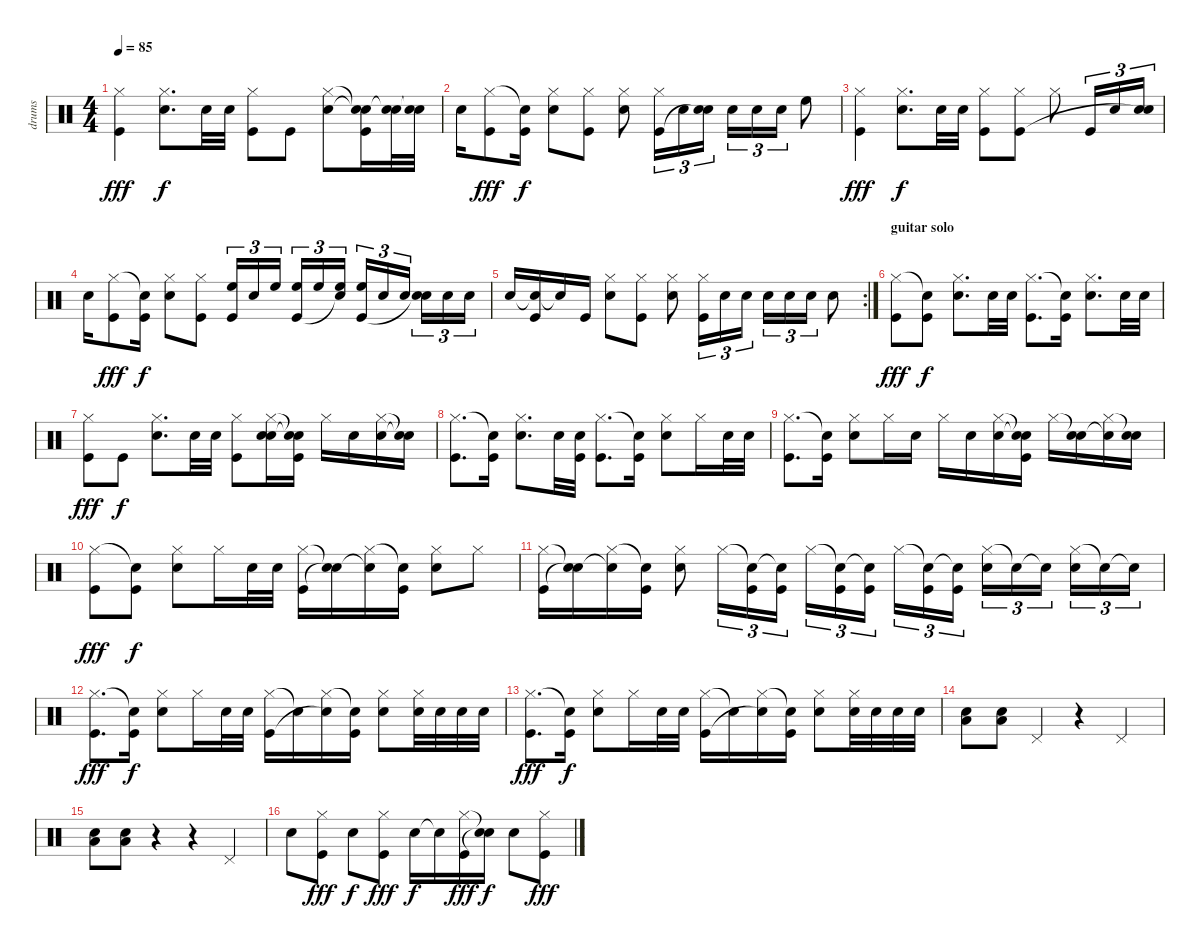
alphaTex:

\track ("drums" "drums") {instrument percussion}
\staff {score}
\articulation defaults
\ts (4 4)
\tempo 85
\clef neutral
\ks c
("Hi-Hat (closed)" "Kick (hit)").4{dy fff} ("Hi-Hat (closed)" "Snare (hit) 2").8{d dy f} "Snare (hit) 2".32 "Snare (hit) 2".32 ("Hi-Hat (closed)" "Kick (hit)").8 "Kick (hit)".8 ("Hi-Hat (closed)" "Snare (hit) 2").8 ("Snare (hit)"{t} "Snare (hit)"{t} "Kick (hit)").16 ("Snare (hit) 2" "Snare (hit)"{t}).32 ("Snare (hit) 2" "Snare (hit)"{t}).32 |
"Snare (hit) 2".16 ("Hi-Hat (closed)" "Kick (hit)").8{dy fff} ("Snare (hit)"{t} "Kick (hit)").16{dy f} ("Hi-Hat (closed)" "Snare (hit) 2").8 ("Hi-Hat (closed)" "Kick (hit)").8 ("Hi-Hat (closed)" "Snare (hit) 2").8 ("Hi-Hat (closed)" "Kick (hit)").16{tu (3 2)} "Snare (hit) 2".16{tu (3 2)} ("Snare (hit) 2" "Snare (hit)"{t}).16{tu (3 2)} "Snare (hit) 2".16{tu (3 2)} "Snare (hit) 2".16{tu (3 2)} "Snare (hit) 2".16{tu (3 2)} "High Floor Tom (hit)".8 |
("Hi-Hat (closed)" "Kick (hit)").4{dy fff} ("Hi-Hat (closed)" "Snare (hit) 2").8{d dy f} "Snare (hit) 2".32 "Snare (hit) 2".32 ("Hi-Hat (closed)" "Kick (hit)").8 ("Hi-Hat (closed)" "Kick (hit)").8 "Hi-Hat (closed)".8 "Kick (hit)".16{tu (3 2)} "Snare (hit) 2".16{tu (3 2)} ("Snare (hit) 2" "Snare (hit)"{t}).16{tu (3 2)} |
"Snare (hit) 2".16 ("Hi-Hat (closed)" "Kick (hit)").8{dy fff} ("Snare (hit)"{t} "Kick (hit)").16{dy f} ("Hi-Hat (closed)" "Snare (hit) 2").8 ("Hi-Hat (closed)" "Kick (hit)").8 ("High Floor Tom (hit)" "Kick (hit)").16{tu (3 2)} "Snare (hit) 2".16{tu (3 2)} "High Floor Tom (hit)".16{tu (3 2)} ("High Floor Tom (hit)" "Kick (hit)").16{tu (3 2)} "High Floor Tom (hit)".16{tu (3 2)} ("High Floor Tom (hit)" "Snare (hit)"{t}).16{tu (3 2)} ("High Floor Tom (hit)" "Kick (hit)").16{tu (3 2)} "Snare (hit) 2".16{tu (3 2)} "Snare (hit) 2".16{tu (3 2)} ("Snare (hit) 2" "Snare (hit)"{t}).16{tu (3 2)} "Snare (hit) 2".16{tu (3 2)} "Snare (hit) 2".16{tu (3 2)} |
\rc 2 "Snare (hit) 2".16
("Snare (hit)"{t} "Kick (hit)").16 "Snare (hit)"{t}.16 "Kick (hit)".16 ("Hi-Hat (closed)" "Snare (hit) 2").8 ("Hi-Hat (closed)" "Kick (hit)").8 ("Hi-Hat (closed)" "Snare (hit) 2").8 ("Hi-Hat (closed)" "Kick (hit)").16{tu (3 2)} "Snare (hit) 2".16{tu (3 2)} "Snare (hit) 2".16{tu (3 2)} "Snare (hit) 2".16{tu (3 2)} "Snare (hit) 2".16{tu (3 2)} "Snare (hit) 2".16{tu (3 2)} "Snare (hit) 2".8 |
\section ("" "guitar solo ")
("Hi-Hat (closed)" "Kick (hit)").8{dy fff} ("Snare (hit)"{t} "Kick (hit)").8{dy f} ("Hi-Hat (closed)" "Snare (hit) 2").8{d} "Snare (hit) 2".32 "Snare (hit) 2".32 ("Hi-Hat (closed)" "Kick (hit)").8{d} ("Snare (hit)"{t} "Kick (hit)").16 ("Hi-Hat (closed)" "Snare (hit) 2").8{d} "Snare (hit) 2".32 "Snare (hit) 2".32 |
("Hi-Hat (closed)" "Kick (hit)").8{dy fff} "Kick (hit)".8{dy f} ("Hi-Hat (closed)" "Snare (hit) 2").8{d} "Snare (hit) 2".32 "Snare (hit) 2".32 ("Hi-Hat (closed)" "Kick (hit)").8 ("Hi-Hat (closed)" "Snare (hit) 2" "Snare (hit)").16 ("Snare (hit)"{t} "Snare (hit)"{t} "Kick (hit)").16 "Hi-Hat (closed)".16 "Snare (hit) 2".16 ("Hi-Hat (closed)" "Snare (hit) 2").16 ("Snare (hit)"{t} "Snare (hit)"{t}).16 |
("Hi-Hat (closed)" "Kick (hit)").8{d} ("Snare (hit)"{t} "Kick (hit)").16 ("Hi-Hat (closed)" "Snare (hit) 2").8{d} "Snare (hit) 2".32 ("Snare (hit) 2" "Kick (hit)").32 ("Hi-Hat (closed)" "Kick (hit)").8{d} ("Snare (hit)"{t} "Kick (hit)").16 ("Hi-Hat (closed)" "Snare (hit) 2").8 "Hi-Hat (closed)".16 "Snare (hit) 2".32 "Snare (hit) 2".32 |
("Hi-Hat (closed)" "Kick (hit)").8{d} ("Snare (hit)"{t} "Kick (hit)").16 ("Hi-Hat (closed)" "Snare (hit) 2").8 "Hi-Hat (closed)".16 "Snare (hit) 2".16 "Hi-Hat (closed)".16 "Snare (hit) 2".16 ("Hi-Hat (closed)" "Snare (hit) 2").16 ("Snare (hit)"{t} "Snare (hit)"{t} "Kick (hit)").16 "Hi-Hat (closed)".16 ("Snare (hit)"{t} "Snare (hit) 2").16 ("Hi-Hat (closed)" "Snare (hit)"{t}).16 ("Snare (hit)"{t} "Snare (hit) 2").16 |
("Hi-Hat (closed)" "Kick (hit)").8{dy fff} ("Snare (hit)"{t} "Kick (hit)").8{dy f} ("Hi-Hat (closed)" "Snare (hit) 2").8 "Hi-Hat (closed)".16 "Snare (hit) 2".32 "Snare (hit) 2".32 ("Hi-Hat (closed)" "Kick (hit)").16 ("Snare (hit)"{t} "Snare (hit)"{t}).16 ("Hi-Hat (closed)" "Snare (hit)"{t}).16 ("Snare (hit)"{t} "Kick (hit)").16 ("Hi-Hat (closed)" "Snare (hit) 2").8 "Hi-Hat (closed)".8 |
("Hi-Hat (closed)" "Kick (hit)").16 ("Snare (hit)"{t} "Snare (hit)"{t}).16 ("Hi-Hat (closed)" "Snare (hit)"{t}).16 ("Snare (hit)"{t} "Kick (hit)").16 ("Hi-Hat (closed)" "Snare (hit) 2").8 "Hi-Hat (closed)".16{tu (3 2)} ("Snare (hit)"{t} "Kick (hit)").16{tu (3 2)} ("Snare (hit)"{t} "Kick (hit)").16{tu (3 2)} "Hi-Hat (closed)".16{tu (3 2)} ("Snare (hit)"{t} "Kick (hit)").16{tu (3 2)} ("Snare (hit)"{t} "Kick (hit)").16{tu (3 2)} "Hi-Hat (closed)".16{tu (3 2)} ("Snare (hit)"{t} "Kick (hit)").16{tu (3 2)} ("Snare (hit)"{t} "Kick (hit)").16{tu (3 2)} ("Hi-Hat (closed)" "Snare (hit) 2").16{tu (3 2)} "Snare (hit)"{t}.16{tu (3 2)} "Snare (hit)"{t}.16{tu (3 2)} ("Hi-Hat (closed)" "Snare (hit) 2").16{tu (3 2)} "Snare (hit)"{t}.16{tu (3 2)} "Snare (hit)"{t}.16{tu (3 2)} |
("Hi-Hat (closed)" "Kick (hit)").8{d dy fff} ("Snare (hit)"{t} "Kick (hit)").16{dy f} ("Hi-Hat (closed)" "Snare (hit) 2").8 "Hi-Hat (closed)".16 "Snare (hit) 2".32 "Snare (hit) 2".32 ("Hi-Hat (closed)" "Kick (hit)").16 "Snare (hit)"{t}.16 ("Hi-Hat (closed)" "Snare (hit)"{t}).16 ("Snare (hit)"{t} "Kick (hit)").16 ("Hi-Hat (closed)" "Snare (hit) 2").8 ("Hi-Hat (closed)" "Snare (hit) 2").32 "Snare (hit) 2".32 "Snare (hit) 2".32 "Snare (hit) 2".32 |
("Hi-Hat (closed)" "Kick (hit)").8{d dy fff} ("Snare (hit)"{t} "Kick (hit)").16{dy f} ("Hi-Hat (closed)" "Snare (hit) 2").8 "Hi-Hat (closed)".16 "Snare (hit) 2".32 "Snare (hit) 2".32 ("Hi-Hat (closed)" "Kick (hit)").16 "Snare (hit)"{t}.16 ("Hi-Hat (closed)" "Snare (hit)"{t}).16 ("Snare (hit)"{t} "Kick (hit)").16 ("Hi-Hat (closed)" "Snare (hit) 2").8 ("Hi-Hat (closed)" "Snare (hit) 2").32 "Snare (hit) 2".32 "Snare (hit) 2".32 "Snare (hit) 2".32 |
("Snare (hit) 2" "Low Floor Tom (hit)").8 ("Snare (hit) 2" "Low Floor Tom (hit)").8 "Pedal Hi-Hat (hit)".4 r.4 "Pedal Hi-Hat (hit)".4 |
("Snare (hit) 2" "Low Floor Tom (hit)").8 ("Snare (hit) 2" "Low Floor Tom (hit)").8 r.4 r.4 "Pedal Hi-Hat (hit)".4 |
"Snare (hit) 2".8 ("Hi-Hat (closed)" "Kick (hit)").8{dy fff} "Snare (hit) 2".8{dy f} ("Hi-Hat (closed)" "Kick (hit)").8{dy fff} "Snare (hit) 2".16{dy f} "Snare (hit)"{t}.16 ("Hi-Hat (closed)" "Kick (hit)").16{dy fff} ("Snare (hit)"{t} "Snare (hit)"{t}).16{dy f} "Snare (hit) 2".8 ("Hi-Hat (closed)" "Kick (hit)").8{dy fff}
